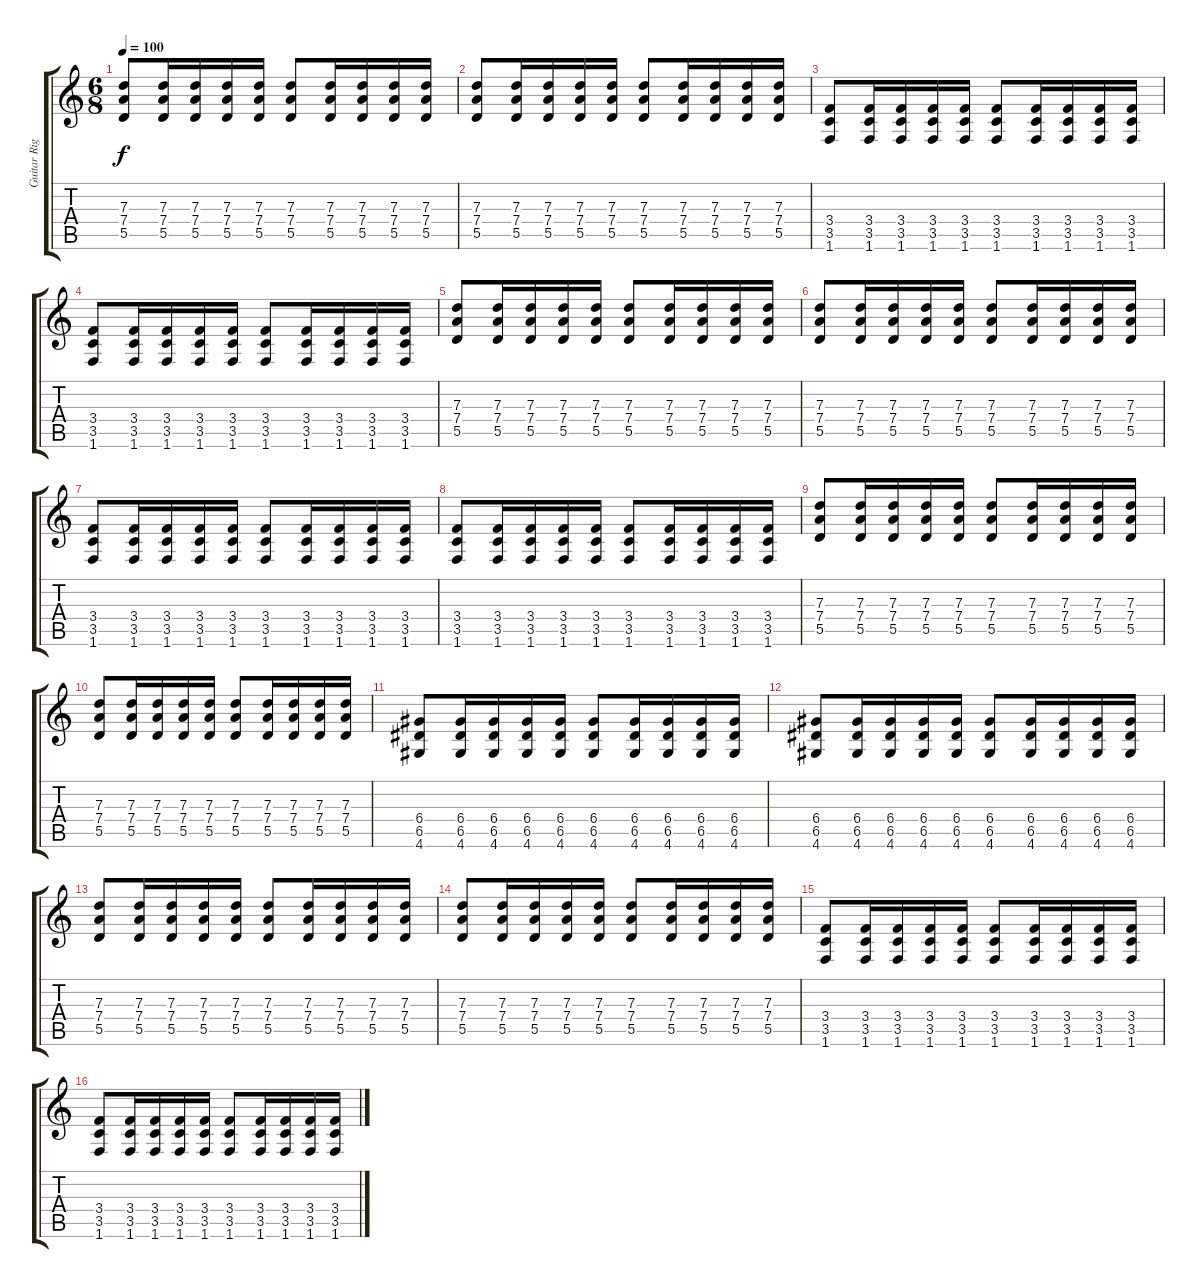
\track ("Guitar Right" "Guitar Rig") {instrument distortionguitar}
\staff {score tabs}
\tuning (E4 B3 G3 D3 A2 E2) {hide}
\ts (6 8)
\tempo 100
\clef g2
\ks c
(7.3 7.4 5.5).8{dy f} (7.3 7.4 5.5).16 (7.3 7.4 5.5).16 (7.3 7.4 5.5).16 (7.3 7.4 5.5).16 (7.3 7.4 5.5).8 (7.3 7.4 5.5).16 (7.3 7.4 5.5).16 (7.3 7.4 5.5).16 (7.3 7.4 5.5).16 |
(7.3 7.4 5.5).8 (7.3 7.4 5.5).16 (7.3 7.4 5.5).16 (7.3 7.4 5.5).16 (7.3 7.4 5.5).16 (7.3 7.4 5.5).8 (7.3 7.4 5.5).16 (7.3 7.4 5.5).16 (7.3 7.4 5.5).16 (7.3 7.4 5.5).16 |
(3.4 3.5 1.6).8 (3.4 3.5 1.6).16 (3.4 3.5 1.6).16 (3.4 3.5 1.6).16 (3.4 3.5 1.6).16 (3.4 3.5 1.6).8 (3.4 3.5 1.6).16 (3.4 3.5 1.6).16 (3.4 3.5 1.6).16 (3.4 3.5 1.6).16 |
(3.4 3.5 1.6).8 (3.4 3.5 1.6).16 (3.4 3.5 1.6).16 (3.4 3.5 1.6).16 (3.4 3.5 1.6).16 (3.4 3.5 1.6).8 (3.4 3.5 1.6).16 (3.4 3.5 1.6).16 (3.4 3.5 1.6).16 (3.4 3.5 1.6).16 |
(7.3 7.4 5.5).8 (7.3 7.4 5.5).16 (7.3 7.4 5.5).16 (7.3 7.4 5.5).16 (7.3 7.4 5.5).16 (7.3 7.4 5.5).8 (7.3 7.4 5.5).16 (7.3 7.4 5.5).16 (7.3 7.4 5.5).16 (7.3 7.4 5.5).16 |
(7.3 7.4 5.5).8 (7.3 7.4 5.5).16 (7.3 7.4 5.5).16 (7.3 7.4 5.5).16 (7.3 7.4 5.5).16 (7.3 7.4 5.5).8 (7.3 7.4 5.5).16 (7.3 7.4 5.5).16 (7.3 7.4 5.5).16 (7.3 7.4 5.5).16 |
(3.4 3.5 1.6).8 (3.4 3.5 1.6).16 (3.4 3.5 1.6).16 (3.4 3.5 1.6).16 (3.4 3.5 1.6).16 (3.4 3.5 1.6).8 (3.4 3.5 1.6).16 (3.4 3.5 1.6).16 (3.4 3.5 1.6).16 (3.4 3.5 1.6).16 |
(3.4 3.5 1.6).8 (3.4 3.5 1.6).16 (3.4 3.5 1.6).16 (3.4 3.5 1.6).16 (3.4 3.5 1.6).16 (3.4 3.5 1.6).8 (3.4 3.5 1.6).16 (3.4 3.5 1.6).16 (3.4 3.5 1.6).16 (3.4 3.5 1.6).16 |
(7.3 7.4 5.5).8 (7.3 7.4 5.5).16 (7.3 7.4 5.5).16 (7.3 7.4 5.5).16 (7.3 7.4 5.5).16 (7.3 7.4 5.5).8 (7.3 7.4 5.5).16 (7.3 7.4 5.5).16 (7.3 7.4 5.5).16 (7.3 7.4 5.5).16 |
(7.3 7.4 5.5).8 (7.3 7.4 5.5).16 (7.3 7.4 5.5).16 (7.3 7.4 5.5).16 (7.3 7.4 5.5).16 (7.3 7.4 5.5).8 (7.3 7.4 5.5).16 (7.3 7.4 5.5).16 (7.3 7.4 5.5).16 (7.3 7.4 5.5).16 |
(6.4 6.5 4.6).8 (6.4 6.5 4.6).16 (6.4 6.5 4.6).16 (6.4 6.5 4.6).16 (6.4 6.5 4.6).16 (6.4 6.5 4.6).8 (6.4 6.5 4.6).16 (6.4 6.5 4.6).16 (6.4 6.5 4.6).16 (6.4 6.5 4.6).16 |
(6.4 6.5 4.6).8 (6.4 6.5 4.6).16 (6.4 6.5 4.6).16 (6.4 6.5 4.6).16 (6.4 6.5 4.6).16 (6.4 6.5 4.6).8 (6.4 6.5 4.6).16 (6.4 6.5 4.6).16 (6.4 6.5 4.6).16 (6.4 6.5 4.6).16 |
(7.3 7.4 5.5).8 (7.3 7.4 5.5).16 (7.3 7.4 5.5).16 (7.3 7.4 5.5).16 (7.3 7.4 5.5).16 (7.3 7.4 5.5).8 (7.3 7.4 5.5).16 (7.3 7.4 5.5).16 (7.3 7.4 5.5).16 (7.3 7.4 5.5).16 |
(7.3 7.4 5.5).8 (7.3 7.4 5.5).16 (7.3 7.4 5.5).16 (7.3 7.4 5.5).16 (7.3 7.4 5.5).16 (7.3 7.4 5.5).8 (7.3 7.4 5.5).16 (7.3 7.4 5.5).16 (7.3 7.4 5.5).16 (7.3 7.4 5.5).16 |
(3.4 3.5 1.6).8 (3.4 3.5 1.6).16 (3.4 3.5 1.6).16 (3.4 3.5 1.6).16 (3.4 3.5 1.6).16 (3.4 3.5 1.6).8 (3.4 3.5 1.6).16 (3.4 3.5 1.6).16 (3.4 3.5 1.6).16 (3.4 3.5 1.6).16 |
(3.4 3.5 1.6).8 (3.4 3.5 1.6).16 (3.4 3.5 1.6).16 (3.4 3.5 1.6).16 (3.4 3.5 1.6).16 (3.4 3.5 1.6).8 (3.4 3.5 1.6).16 (3.4 3.5 1.6).16 (3.4 3.5 1.6).16 (3.4 3.5 1.6).16
